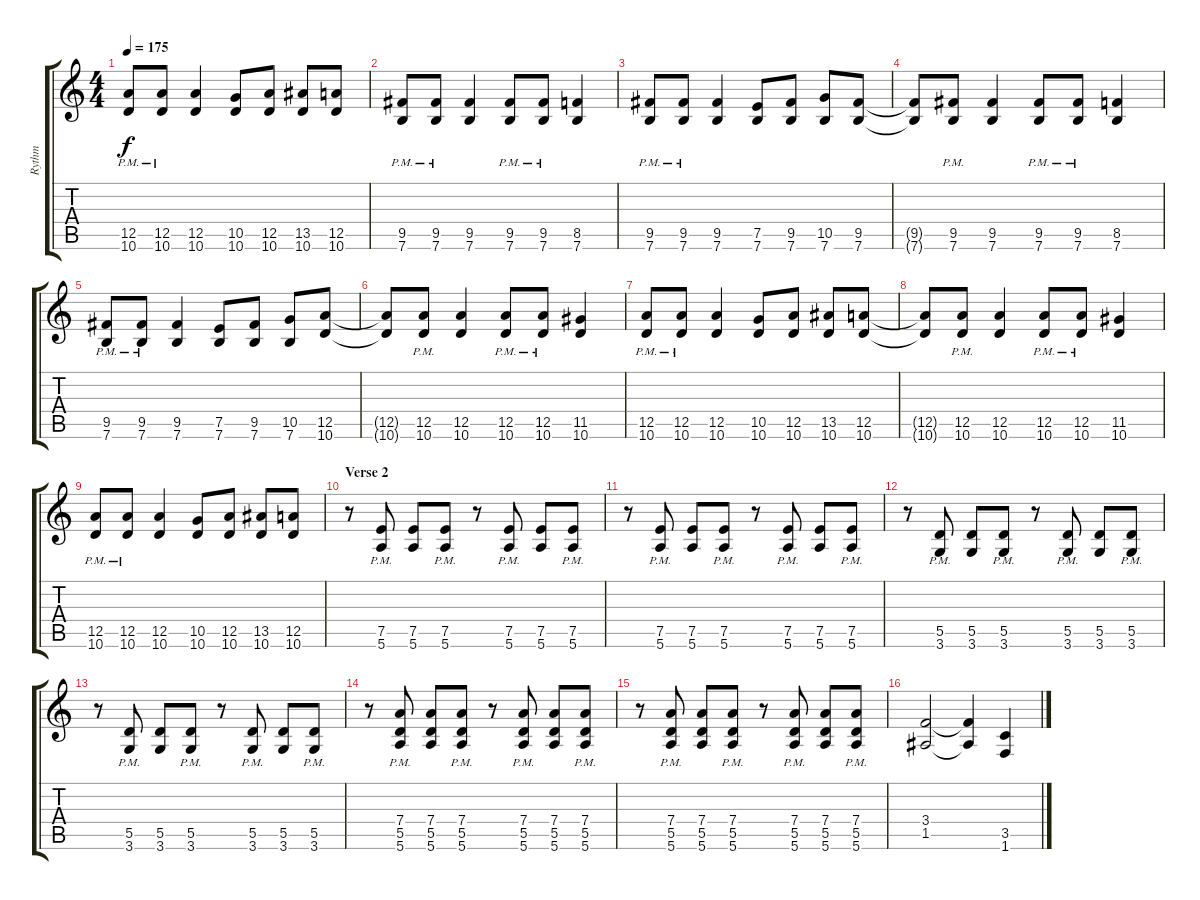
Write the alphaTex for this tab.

\track ("Rythm" "Rythm") {instrument overdrivenguitar}
\staff {score tabs}
\tuning (E4 B3 G3 D3 A2 E2) {hide}
\ts (4 4)
\tempo 175
\clef g2
\ks c
(12.5{pm} 10.6{pm}).8{dy f} (12.5{pm} 10.6{pm}).8 (12.5 10.6).4 (10.5 10.6).8 (12.5 10.6).8 (13.5 10.6).8 (12.5 10.6).8 |
(9.5{pm} 7.6{pm}).8 (9.5{pm} 7.6{pm}).8 (9.5 7.6).4 (9.5{pm} 7.6{pm}).8 (9.5{pm} 7.6{pm}).8 (8.5 7.6).4 |
(9.5{pm} 7.6{pm}).8 (9.5{pm} 7.6{pm}).8 (9.5 7.6).4 (7.5 7.6).8 (9.5 7.6).8 (10.5 7.6).8 (9.5 7.6).8 |
(9.5{t} 7.6{t}).8 (9.5{pm} 7.6{pm}).8 (9.5 7.6).4 (9.5{pm} 7.6{pm}).8 (9.5{pm} 7.6{pm}).8 (8.5 7.6).4 |
(9.5{pm} 7.6{pm}).8 (9.5{pm} 7.6{pm}).8 (9.5 7.6).4 (7.5 7.6).8 (9.5 7.6).8 (10.5 7.6).8 (12.5 10.6).8 |
(12.5{t} 10.6{t}).8 (12.5{pm} 10.6{pm}).8 (12.5 10.6).4 (12.5{pm} 10.6{pm}).8 (12.5{pm} 10.6{pm}).8 (11.5 10.6).4 |
(12.5{pm} 10.6{pm}).8 (12.5{pm} 10.6{pm}).8 (12.5 10.6).4 (10.5 10.6).8 (12.5 10.6).8 (13.5 10.6).8 (12.5 10.6).8 |
(12.5{t} 10.6{t}).8 (12.5{pm} 10.6{pm}).8 (12.5 10.6).4 (12.5{pm} 10.6{pm}).8 (12.5{pm} 10.6{pm}).8 (11.5 10.6).4 |
(12.5{pm} 10.6{pm}).8 (12.5{pm} 10.6{pm}).8 (12.5 10.6).4 (10.5 10.6).8 (12.5 10.6).8 (13.5 10.6).8 (12.5 10.6).8 |
\section ("" "Verse 2")
r.8 (7.5{pm} 5.6{pm}).8 (7.5 5.6).8 (7.5{pm} 5.6{pm}).8 r.8 (7.5{pm} 5.6{pm}).8 (7.5 5.6).8 (7.5{pm} 5.6{pm}).8 |
r.8 (7.5{pm} 5.6{pm}).8 (7.5 5.6).8 (7.5{pm} 5.6{pm}).8 r.8 (7.5{pm} 5.6{pm}).8 (7.5 5.6).8 (7.5{pm} 5.6{pm}).8 |
r.8 (5.5{pm} 3.6{pm}).8 (5.5 3.6).8 (5.5{pm} 3.6{pm}).8 r.8 (5.5{pm} 3.6{pm}).8 (5.5 3.6).8 (5.5{pm} 3.6{pm}).8 |
r.8 (5.5{pm} 3.6{pm}).8 (5.5 3.6).8 (5.5{pm} 3.6{pm}).8 r.8 (5.5{pm} 3.6{pm}).8 (5.5 3.6).8 (5.5{pm} 3.6{pm}).8 |
r.8 (7.4 5.5{pm} 5.6{pm}).8 (7.4 5.5 5.6).8 (7.4 5.5{pm} 5.6{pm}).8 r.8 (7.4 5.5{pm} 5.6{pm}).8 (7.4 5.5 5.6).8 (7.4 5.5{pm} 5.6{pm}).8 |
r.8 (7.4 5.5{pm} 5.6{pm}).8 (7.4 5.5 5.6).8 (7.4 5.5{pm} 5.6{pm}).8 r.8 (7.4 5.5{pm} 5.6{pm}).8 (7.4 5.5 5.6).8 (7.4 5.5{pm} 5.6{pm}).8 |
(3.4 1.5).2 (3.4{t} 1.5{t}).4 (3.5 1.6).4
